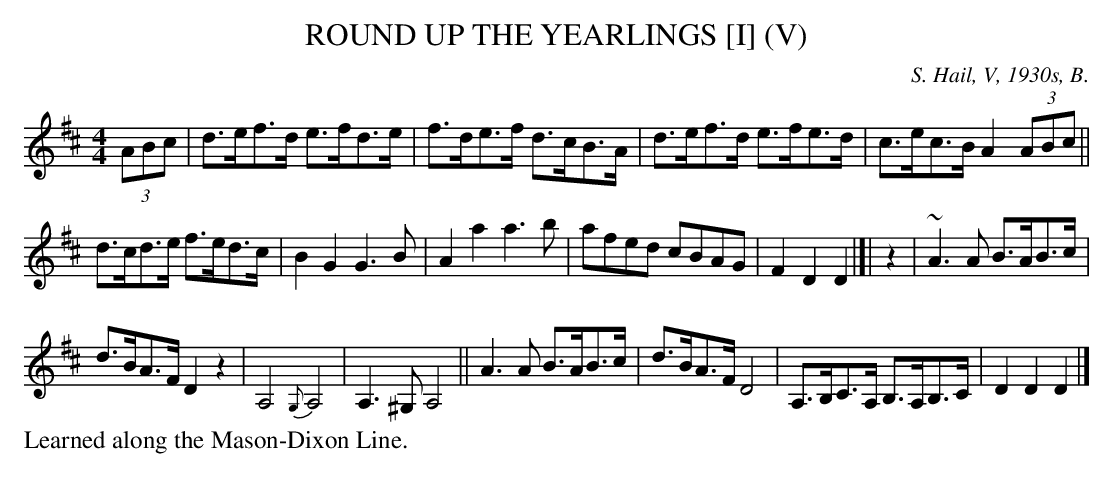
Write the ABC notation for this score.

X:1
T: ROUND UP THE YEARLINGS [I] (V)
O: S. Hail, V, 1930s, B.
M: 4/4
L: 1/8
K: D
(3ABc |\
d>ef>d e>fd>e | f>de>f d>cB>A | d>ef>d e>fe>d | c>ec>B A2 (3ABc ||
d>cd>e f>ed>c | B2G2 G3B | A2a2 a3b | afed cBAG | F2D2 D2 |[| z2 | ~A3A B>AB>c |
d>BA>F D2z2 | A,4 {G,}A,4 | A,3^G, A,4 || A3A B>AB>c | d>BA>F D4 | A,>B,C>A, B,>A,B,>C | D2D2 D2 |]
